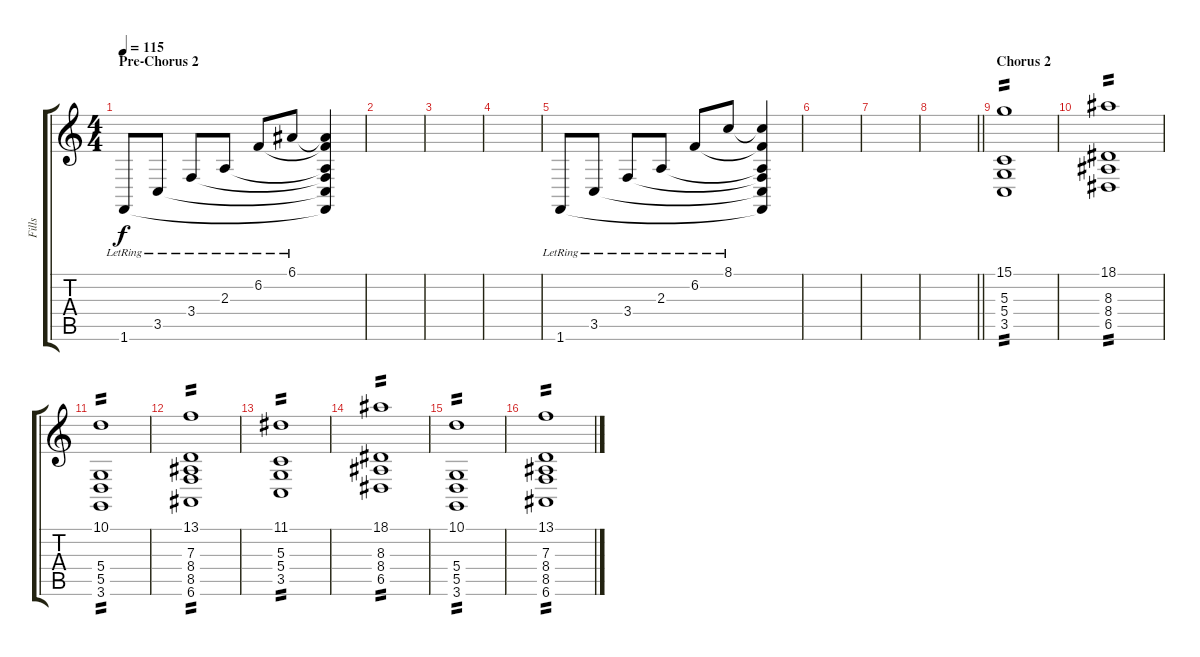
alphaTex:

\track ("Fills" "Fills") {instrument pad2warm}
\staff {score tabs}
\tuning (E4 B3 G3 D3 A2 E2) {hide}
\ts (4 4)
\section ("" "Pre-Chorus 2")
\tempo 115
\clef g2
\ks c
1.6{lr}.8{dy f} 3.5{lr}.8 3.4{lr}.8 2.3{lr}.8 6.2{lr}.8 6.1{lr}.8 (6.1{t} 6.2{t} 2.3{t} 3.4{t} 3.5{t} 1.6{t}).4 |
|
|
|
1.6{lr}.8 3.5{lr}.8 3.4{lr}.8 2.3{lr}.8 6.2{lr}.8 8.1{lr}.8 (8.1{t} 6.2{t} 2.3{t} 3.4{t} 3.5{t} 1.6{t}).4 |
|
|
\barLineRight lightlight
|
\section ("" "Chorus 2")
(15.1 5.3 5.4 3.5).1{tp 2 volume 10 instrument lead2sawtooth} |
(18.1 8.3 8.4 6.5).1{tp 2} |
(10.1 5.4 5.5 3.6).1{tp 2} |
(13.1 7.3 8.4 8.5 6.6).1{tp 2} |
(11.1 5.3 5.4 3.5).1{tp 2} |
(18.1 8.3 8.4 6.5).1{tp 2} |
(10.1 5.4 5.5 3.6).1{tp 2} |
(13.1 7.3 8.4 8.5 6.6).1{tp 2}
